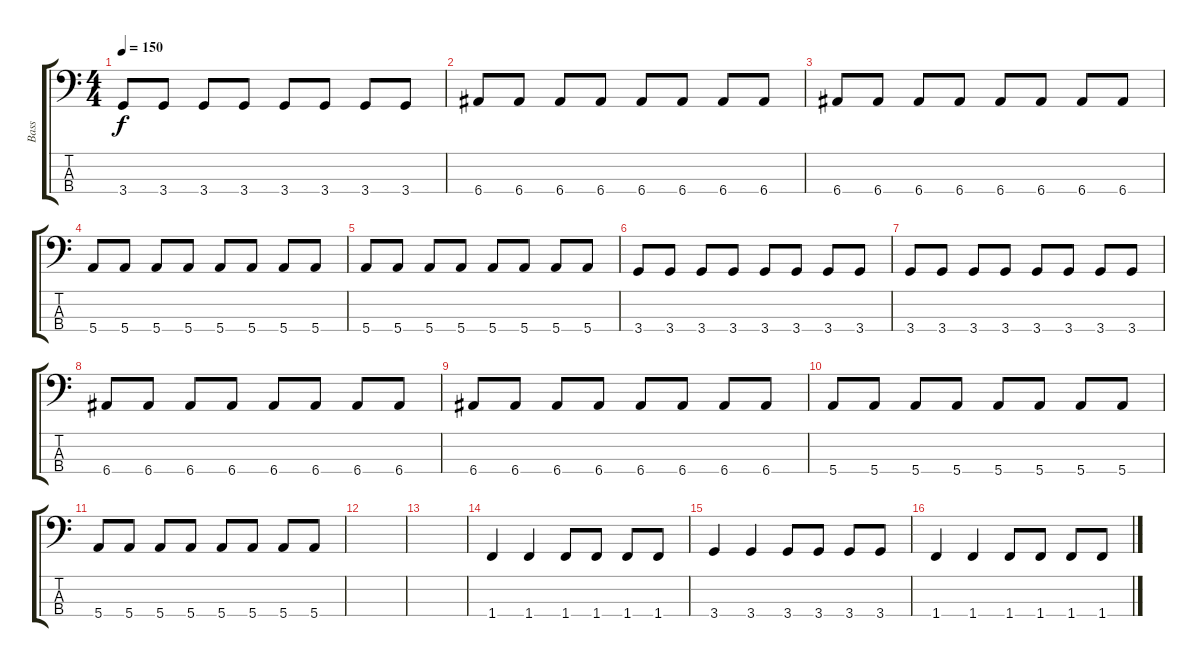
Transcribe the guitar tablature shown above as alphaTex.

\track ("Bass" "Bass") {instrument electricbasspick}
\staff {score tabs}
\tuning (G2 D2 A1 E1) {hide}
\ts (4 4)
\tempo 150
\clef f4
\ks c
3.4.8{dy f} 3.4.8 3.4.8 3.4.8 3.4.8 3.4.8 3.4.8 3.4.8 |
6.4.8 6.4.8 6.4.8 6.4.8 6.4.8 6.4.8 6.4.8 6.4.8 |
6.4.8 6.4.8 6.4.8 6.4.8 6.4.8 6.4.8 6.4.8 6.4.8 |
5.4.8 5.4.8 5.4.8 5.4.8 5.4.8 5.4.8 5.4.8 5.4.8 |
5.4.8 5.4.8 5.4.8 5.4.8 5.4.8 5.4.8 5.4.8 5.4.8 |
3.4.8 3.4.8 3.4.8 3.4.8 3.4.8 3.4.8 3.4.8 3.4.8 |
3.4.8 3.4.8 3.4.8 3.4.8 3.4.8 3.4.8 3.4.8 3.4.8 |
6.4.8 6.4.8 6.4.8 6.4.8 6.4.8 6.4.8 6.4.8 6.4.8 |
6.4.8 6.4.8 6.4.8 6.4.8 6.4.8 6.4.8 6.4.8 6.4.8 |
5.4.8 5.4.8 5.4.8 5.4.8 5.4.8 5.4.8 5.4.8 5.4.8 |
5.4.8 5.4.8 5.4.8 5.4.8 5.4.8 5.4.8 5.4.8 5.4.8 |
|
|
1.4.4{instrument electricbasspick} 1.4.4 1.4.8 1.4.8 1.4.8 1.4.8 |
3.4.4 3.4.4 3.4.8 3.4.8 3.4.8 3.4.8 |
1.4.4{instrument electricbasspick} 1.4.4 1.4.8 1.4.8 1.4.8 1.4.8
